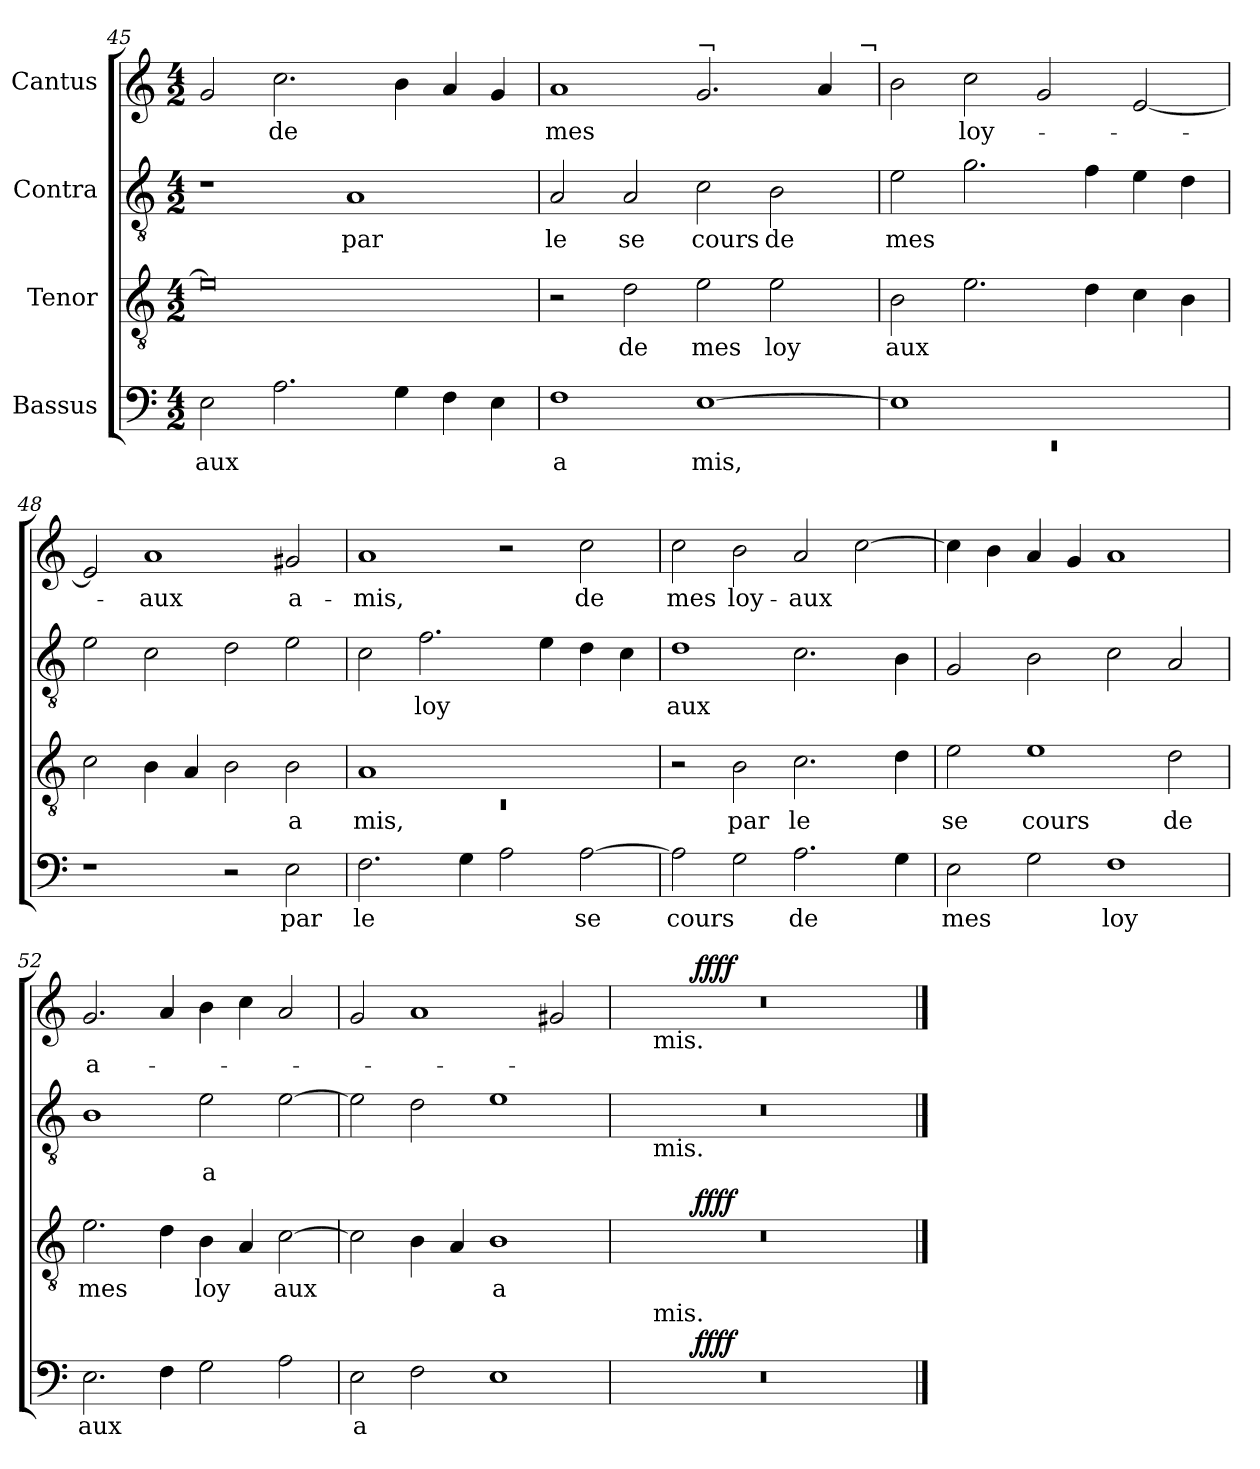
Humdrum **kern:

**kern	**text	**dynam	**kern	**text	**dynam	**kern	**text	**kern	**text	**dynam
*part4	*part4	*part4	*part3	*part3	*part3	*part2	*part2	*part1	*part1	*part1
*staff4	*staff4	*staff4	*staff3	*staff3	*staff3	*staff2	*staff2	*staff1	*staff1	*staff1
*I"Bassus	*	*	*I"Tenor	*	*	*I"Contra	*	*I"Cantus	*	*
*clefF4	*	*	*clefGv2	*	*	*clefGv2	*	*clefG2	*	*
*k[]	*	*	*k[]	*	*	*k[]	*	*k[]	*	*
*C:	*	*	*C:	*	*	*C:	*	*C:	*	*
*M4/2	*	*	*M4/2	*	*	*M4/2	*	*M4/2	*	*
=45	=45	=45	=45	=45	=45	=45	=45	=45	=45	=45
!	!LO:LY:b	!	!	!	!	!	!	!	!	!
2E\	aux	.	0e]	.	.	1r	.	2g/	.	.
!	!	!	!	!	!	!	!	!	!LO:LY:b	!
2.A\	.	.	.	.	.	.	.	2.cc\	de	.
!	!	!	!	!	!	!	!LO:LY:b	!	!	!
.	.	.	.	.	.	1A	par	.	.	.
4G\	.	.	.	.	.	.	.	4b\	.	.
4F\	.	.	.	.	.	.	.	4a/	.	.
4E\	.	.	.	.	.	.	.	4g/	.	.
=46	=46	=46	=46	=46	=46	=46	=46	=46	=46	=46
!	!LO:LY:b	!	!	!	!	!	!LO:LY:b	!	!LO:LY:b	!
*	*	*	*	*	*	*	*	*^	*	*
1F	a	.	2r	.	.	2A/	le	1a	1ryy	mes	.
!	!	!	!	!LO:LY:b	!	!	!LO:LY:b	!	!	!	!
.	.	.	2d\	de	.	2A/	se	.	.	.	.
!	!	!	!	!	!	!	!	!LO:TX:a:t=¬	!	!	!
!	!LO:LY:b	!	!	!LO:LY:b	!	!	!LO:LY:b	!	!	!	!
[<1E	mis,	.	2e\	mes	.	2c\	cours	2.g/	2...ryy	.	.
!	!	!	!	!LO:LY:b	!	!	!LO:LY:b	!	!	!	!
.	.	.	2e\	loy	.	2B\	de	.	.	.	.
.	.	.	.	.	.	.	.	4a/	.	.	.
!	!	!	!	!	!	!	!	!	!LO:TX:a:t=¬	!	!
.	.	.	.	.	.	.	.	.	16ryy	.	.
!!LO:LB:g=z
=47	=47	=47	=47	=47	=47	=47	=47	=47	=47	=47	=47
*^	*	*	*	*	*	*	*	*	*	*	*
!	!LO:N:vis=1	!	!	!	!LO:LY:b	!	!	!LO:LY:b	!	!	!	!
*	*	*	*	*	*	*	*	*	*v	*v	*	*
1E]	0rEE	.	.	2B\	aux	.	2e\	mes	2b\	.	.
!	!	!	!	!	!	!	!	!	!	!LO:LY:b	!
.	.	.	.	2.e\	.	.	2.g\	.	2cc\	loy-	.
1ryy	.	.	.	.	.	.	.	.	2g/	.	.
.	.	.	.	4d\	.	.	4f\	.	.	.	.
.	.	.	.	4c\	.	.	4e\	.	[<2e/	.	.
.	.	.	.	4B\	.	.	4d\	.	.	.	.
*v	*v	*	*	*	*	*	*	*	*	*	*
=48	=48	=48	=48	=48	=48	=48	=48	=48	=48	=48
1r	.	.	2c\	.	.	2e\	.	2e/]	.	.
!	!	!	!	!	!	!	!	!	!LO:LY:b	!
.	.	.	4B\	.	.	2c\	.	1a	-aux	.
.	.	.	4A/	.	.	.	.	.	.	.
2r	.	.	2B\	.	.	2d\	.	.	.	.
!	!LO:LY:b	!	!	!LO:LY:b	!	!	!	!	!LO:LY:b	!
2E\	par	.	2B\	a	.	2e\	.	2g#/	a-	.
=49	=49	=49	=49	=49	=49	=49	=49	=49	=49	=49
*	*	*	*^	*	*	*	*	*	*	*
!	!LO:LY:b	!	!	!LO:N:vis=1	!LO:LY:b	!	!	!	!	!LO:LY:b	!
2.F\	le	.	1A	0rC	mis,	.	2c\	.	1a	-mis,	.
!	!	!	!	!	!	!	!	!LO:LY:b	!	!	!
.	.	.	.	.	.	.	2.f\	loy	.	.	.
4G\	.	.	.	.	.	.	.	.	.	.	.
2A\	.	.	1ryy	.	.	.	.	.	2r	.	.
.	.	.	.	.	.	.	4e\	.	.	.	.
!	!LO:LY:b	!	!	!	!	!	!	!	!	!LO:LY:b	!
[>2A\	se	.	.	.	.	.	4d\	.	2cc\	de	.
.	.	.	.	.	.	.	4c\	.	.	.	.
*	*	*	*v	*v	*	*	*	*	*	*	*
=50	=50	=50	=50	=50	=50	=50	=50	=50	=50	=50
!	!LO:LY:b	!	!	!	!	!	!LO:LY:b	!	!LO:LY:b	!
2A\]	cours	.	2r	.	.	1d	aux	2cc\	mes	.
!	!	!	!	!LO:LY:b	!	!	!	!	!LO:LY:b	!
2G\	.	.	2B\	par	.	.	.	2b\	loy-	.
!	!LO:LY:b	!	!	!LO:LY:b	!	!	!	!	!LO:LY:b	!
2.A\	de	.	2.c\	le	.	2.c\	.	2a/	-aux	.
.	.	.	.	.	.	.	.	[>2cc\	.	.
4G\	.	.	4d\	.	.	4B\	.	.	.	.
=51	=51	=51	=51	=51	=51	=51	=51	=51	=51	=51
!	!LO:LY:b	!	!	!LO:LY:b	!	!	!	!	!	!
2E\	mes	.	2e\	se	.	2G/	.	4cc\]	.	.
.	.	.	.	.	.	.	.	4b\	.	.
!	!	!	!	!LO:LY:b	!	!	!	!	!	!
2G\	.	.	1e	cours	.	2B\	.	4a/	.	.
.	.	.	.	.	.	.	.	4g/	.	.
!	!LO:LY:b	!	!	!	!	!	!	!	!	!
1F	loy	.	.	.	.	2c\	.	1a	.	.
!	!	!	!	!LO:LY:b	!	!	!	!	!	!
.	.	.	2d\	de	.	2A/	.	.	.	.
=52	=52	=52	=52	=52	=52	=52	=52	=52	=52	=52
!	!LO:LY:b	!	!	!LO:LY:b	!	!	!	!	!LO:LY:b	!
2.E\	aux	.	2.e\	mes	.	1B	.	2.g/	a-	.
4F\	.	.	4d\	.	.	.	.	4a/	.	.
!	!	!	!	!LO:LY:b	!	!	!LO:LY:b	!	!	!
2G\	.	.	4B\	loy	.	2e\	a	4b\	.	.
.	.	.	4A/	.	.	.	.	4cc\	.	.
!	!	!	!	!LO:LY:b	!	!	!	!	!	!
2A\	.	.	[>2c\	aux	.	[>2e\	.	2a/	.	.
=53	=53	=53	=53	=53	=53	=53	=53	=53	=53	=53
!	!LO:LY:b	!	!	!	!	!	!	!	!	!
2E\	a	.	2c\]	.	.	2e\]	.	2g/	.	.
2F\	.	.	4B\	.	.	2d\	.	1a	.	.
.	.	.	4A/	.	.	.	.	.	.	.
!	!	!	!	!LO:LY:b	!	!	!	!	!	!
1E	.	.	1B	a	.	1e	.	.	.	.
.	.	.	.	.	.	.	.	2g#/	.	.
=54	=54	=54	=54	=54	=54	=54	=54	=54	=54	=54
*^	*	*	*^	*	*	*^	*	*^	*	*
*	*^	*	*	*	*	*	*	*	*	*	*	*^	*	*
0r	4..ryy	8ryy	.	.	0r	4..ryy	.	.	0r	8ryy	.	0r	4..ryy	8ryy	.	.
.	.	32ryy	.	.	.	.	.	.	.	32ryy	.	.	.	32ryy	.	.
!	!	!	!	!	!	!	!	!	!	!	!	!	!	!LO:TX:b:t=mis.	!	!
!	!	!	!	!	!	!	!	!	!	!LO:TX:b:t=mis.	!	!	!	!	!	!
!	!	!LO:TX:a:t=mis.	!	!	!	!	!	!	!	!	!	!	!	!	!	!
.	.	1ryy	.	.	.	.	.	.	.	1ryy	.	.	.	1ryy	.	.
!	!	!	!	!LO:DY:b	!	!	!	!LO:DY:b	!	!	!	!	!	!	!	!LO:DY:b
.	1ryy	.	.	ffff	.	1ryy	.	ffff	.	.	.	.	1ryy	.	.	ffff
.	.	2ryy	.	.	.	.	.	.	.	2ryy	.	.	.	2ryy	.	.
.	2ryy	.	.	.	.	2ryy	.	.	.	.	.	.	2ryy	.	.	.
.	.	4ryy	.	.	.	.	.	.	.	4ryy	.	.	.	4ryy	.	.
.	.	16.ryy	.	.	.	.	.	.	.	16.ryy	.	.	.	16.ryy	.	.
.	16ryy	.	.	.	.	16ryy	.	.	.	.	.	.	16ryy	.	.	.
*v	*v	*v	*	*	*	*	*	*	*v	*v	*	*v	*v	*v	*	*
*	*	*	*v	*v	*	*	*	*	*	*	*
==	==	==	==	==	==	==	==	==	==	==
*-	*-	*-	*-	*-	*-	*-	*-	*-	*-	*-
